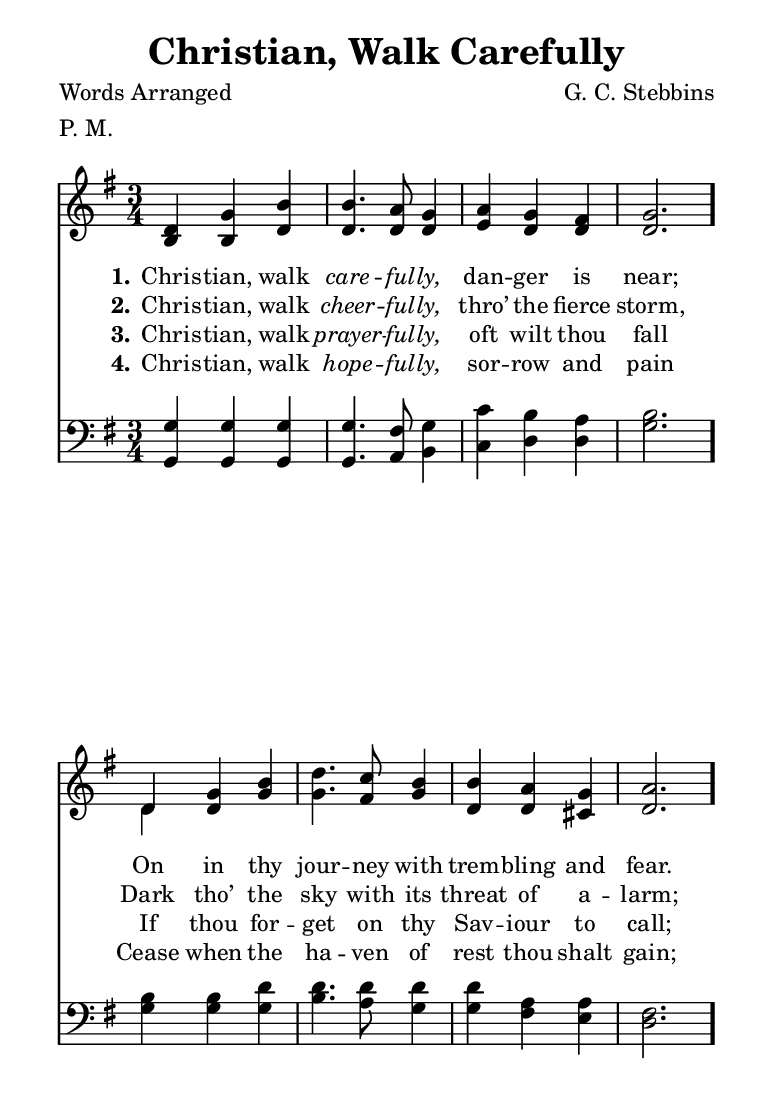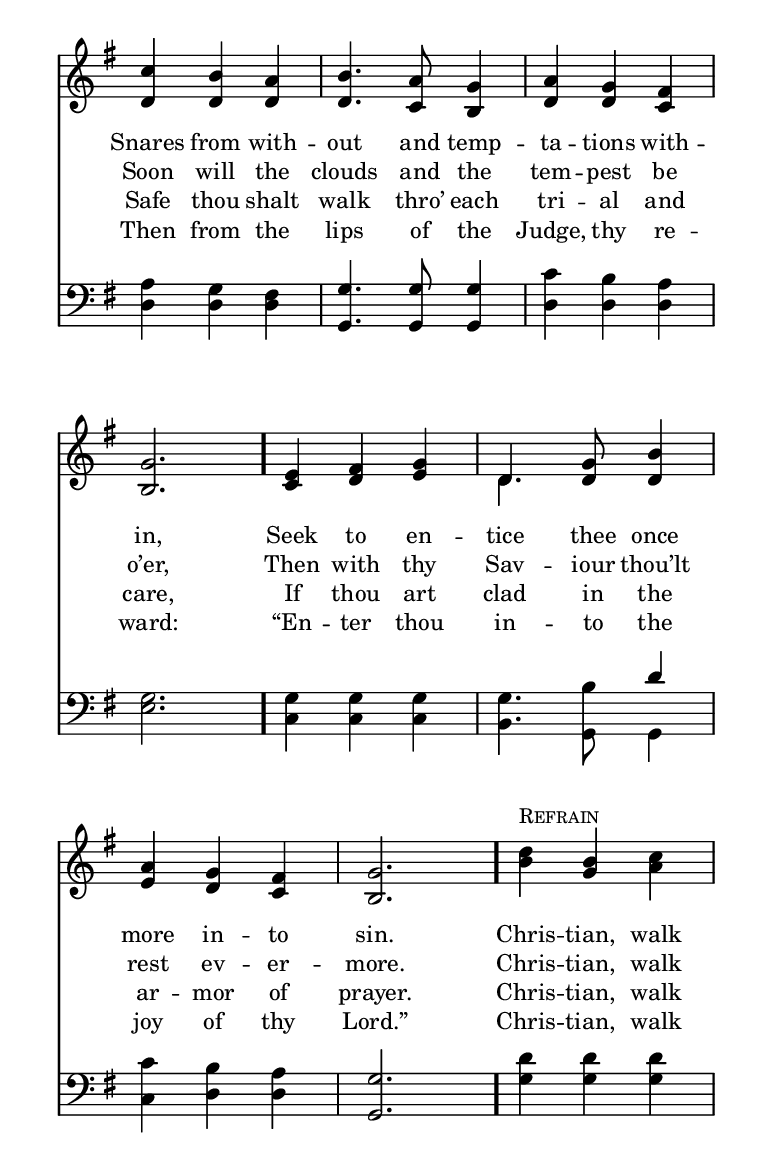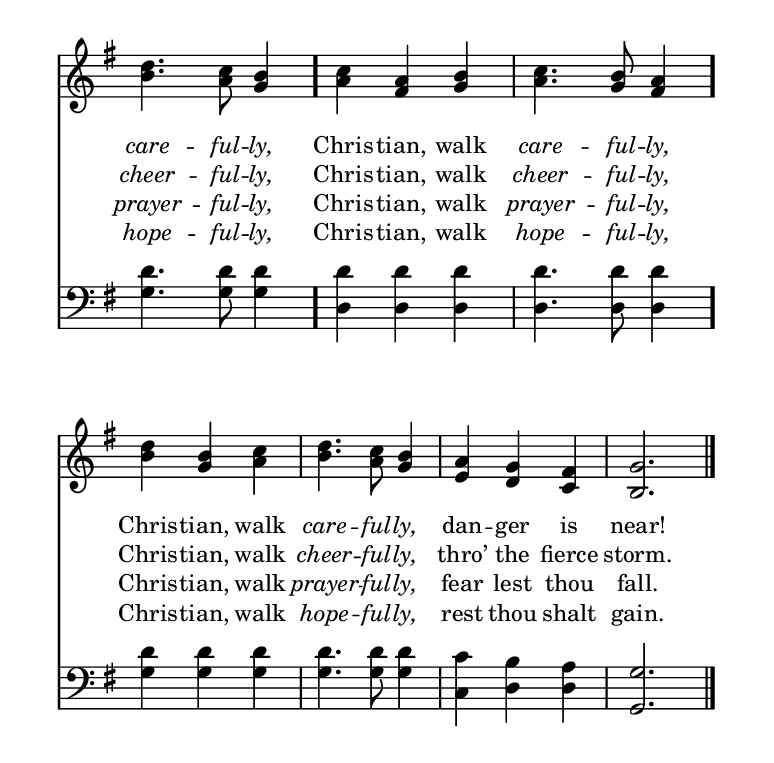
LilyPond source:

\include "common/global.ily"
\paper {
  \include "common/paper.ily"
}

\header{
  hymnnumber = "211"
  title = "Christian, Walk Carefully"
  tunename = ""
  meter = "P. M."
  poet = "Words Arranged"
  composer = "G. C. Stebbins"
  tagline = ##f
}

global = {
  \include "common/overrides.ily"
  \override Staff.TimeSignature.style = #'numbered
  \time 3/4
  \override Score.MetronomeMark.transparent = ##t % hide all fermata changes too
  \tempo 4=90
  \key g \major
  \autoBeamOff
}

patternA = { c4 c c | c4. c8 c4 | c c c | c2. }

notesSoprano = {
\global
\relative c' {

  \changePitch \patternA { d g b | b a g | a g fis | g }
  \changePitch \patternA { d g b | d c b | b a g | a }
  \changePitch \patternA { c b a | b a g | a g fis | g }
  \changePitch \patternA { e fis g | d g b | a g fis | g }

  << s^\markup { \small \caps "Refrain" }
  \changePitch \patternA { d' b c | d c b } >>
  \changePitch \patternA { c a b | c b a }
  \changePitch \patternA { d b c | d c b | a g fis | g }

  \bar "|."

}
}

notesAlto = {
\global
\relative e' {

  \changePitch \patternA { b b d | d d d | e d d | d }
  \changePitch \patternA { d d g | g fis g | d d cis | d }
  \changePitch \patternA { d d d | d c b | d d c | b }
  \changePitch \patternA { c d e | d d d | e d c | b }

  \changePitch \patternA { b' g a | b a g }
  \changePitch \patternA { a fis g | a g fis }
  \changePitch \patternA { b g a | b a g | e d c | b }

}
}

notesTenor = {
\global
\relative a {

  \changePitch \patternA { g g g | g fis g | c b a | b }
  \changePitch \patternA { b b d | d d d | d a a | fis }
  \changePitch \patternA { a g fis | g g g | c b a | g }
  \changePitch \patternA { g g g | g b d | c b a | g }

  \changePitch \patternA { d' d d | d d d }
  \changePitch \patternA { d d d | d d d }
  \changePitch \patternA { d d d | d d d | c b a | g }

}
}

notesBass = {
\global
\relative f, {

  \changePitch \patternA { g g g | g a b | c d d | g }
  \changePitch \patternA { g g g | b a g | g fis e | d }
  \changePitch \patternA { d d d | g, g g | d' d d | e }
  \changePitch \patternA { c c c | b g g | c d d | g, }

  \changePitch \patternA { g' g g | g g g }
  \changePitch \patternA { d d d | d d d }
  \changePitch \patternA { g g g | g g g | c, d d | g, }

}
}

RefrainA = \lyricmode {

Chris -- tian, walk \italicsOn care -- ful -- ly, \italicsOff \bar "."
Chris -- tian, walk \italicsOn care -- ful -- ly, \italicsOff \bar "."
Chris -- tian, walk \italicsOn care -- ful -- ly, \italicsOff dan -- ger is near! \bar "."

}

wordsA = \lyricmode {
\set stanza = "1."

Chris -- tian, walk \italicsOn care -- ful -- ly, \italicsOff dan -- ger is near; \bar "."
On in thy jour -- ney with trem -- bling and fear. \bar "."
Snares from with -- out and temp -- ta -- tions with -- in, \bar "."
Seek to en -- tice thee once more in -- to sin. \bar "."

\RefrainA

}

RefrainB = \lyricmode {

Chris -- tian, walk \italicsOn cheer -- ful -- ly, \italicsOff
Chris -- tian, walk \italicsOn cheer -- ful -- ly, \italicsOff
Chris -- tian, walk \italicsOn cheer -- ful -- ly, \italicsOff thro’ the fierce storm.

}

wordsB = \lyricmode {
\set stanza = "2."

Chris -- tian, walk \italicsOn cheer -- ful -- ly, \italicsOff thro’ the fierce storm,
Dark tho’ the sky with its threat of a -- larm;
Soon will the clouds and the tem -- pest be o’er,
Then with thy Sav -- iour thou’lt rest ev -- er -- more.

\RefrainB

}

RefrainC = \lyricmode {

Chris -- tian, walk \italicsOn prayer -- ful -- ly, \italicsOff
Chris -- tian, walk \italicsOn prayer -- ful -- ly, \italicsOff
Chris -- tian, walk \italicsOn prayer -- ful -- ly, \italicsOff fear lest thou fall.

}

wordsC = \lyricmode {
\set stanza = "3."

Chris -- tian, walk \italicsOn prayer -- ful -- ly, \italicsOff oft wilt thou fall
If thou for -- get on thy Sav -- iour to call;
Safe thou shalt walk thro’ each tri -- al and care,
If thou art clad in the ar -- mor of prayer.

\RefrainC

}

RefrainD = \lyricmode {

Chris -- tian, walk \italicsOn hope -- ful -- ly, \italicsOff
Chris -- tian, walk \italicsOn hope -- ful -- ly, \italicsOff
Chris -- tian, walk \italicsOn hope -- ful -- ly, \italicsOff rest thou shalt gain.

}

wordsD = \lyricmode {
\set stanza = "4."

Chris -- tian, walk \italicsOn hope -- ful -- ly, \italicsOff sor -- row and pain
Cease when the ha -- ven of rest thou shalt gain;
Then from the lips of the Judge, thy re -- ward:
“En -- ter thou in -- to the joy of thy Lord.”

\RefrainD

}

\score {
  \context ChoirStaff <<
    \context Staff = upper <<
      \set ChoirStaff.systemStartDelimiter = #'SystemStartBar
      \partcombine #'(2 . 9) \notesSoprano \notesAlto
      \context NullVoice = sopranos { \voiceOne << \notesSoprano >> }
      \context NullVoice = altos { \voiceTwo << \notesAlto >> }
      \context Lyrics = one   \lyricsto sopranos \wordsA
      \context Lyrics = two   \lyricsto sopranos \wordsB
      \context Lyrics = three \lyricsto sopranos \wordsC
      \context Lyrics = four  \lyricsto sopranos \wordsD
    >>
    \context Staff = men <<
      \clef bass
      \partcombine #'(2 . 9) \notesTenor \notesBass
      \context NullVoice = tenors { \voiceOne << \notesTenor >> }
      \context NullVoice = basses { \voiceTwo << \notesBass >> }
    >>
  >>
  \layout {
    \include "common/layout.ily"
  }
  \midi{
    \include "common/midi.ily"
  }
}

\version "2.19.49"  % necessary for upgrading to future LilyPond versions.

% vi:set et ts=2 sw=2 ai nocindent syntax=lilypond:
